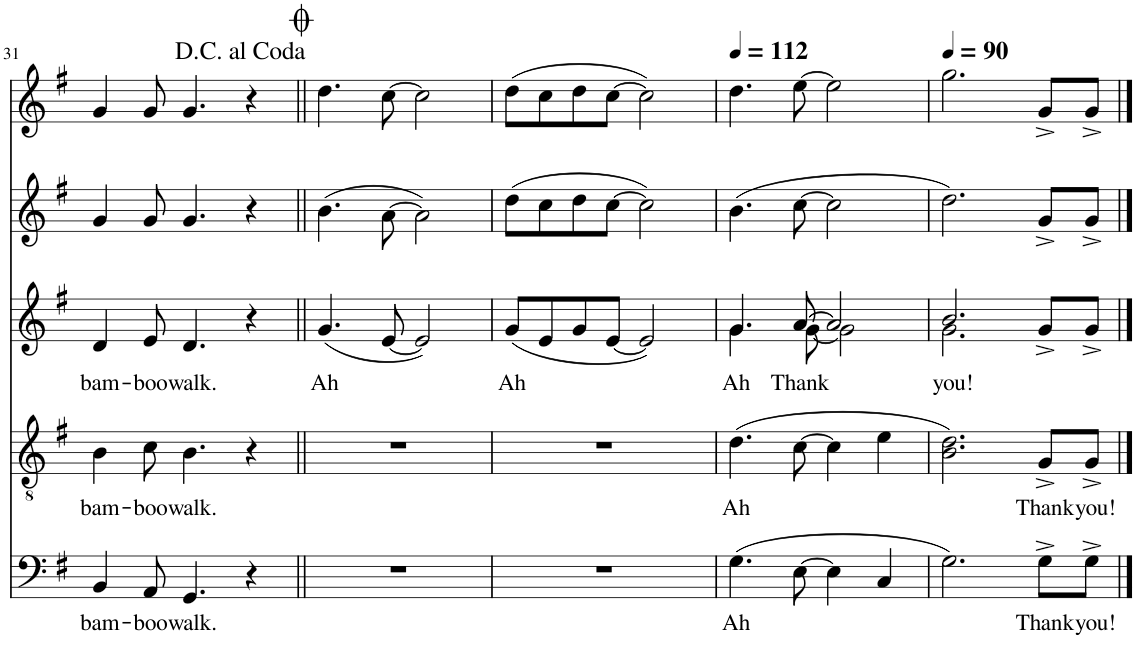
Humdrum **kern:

**kern	**text	**kern	**text	**kern	**text	**kern	**kern
*part5	*part5	*part4	*part4	*part3	*part3	*part2	*part1
*staff5	*staff5	*staff4	*staff4	*staff3	*staff3	*staff2	*staff1
*I"Bassi	*	*I"Tenori	*	*I"Contralti	*	*I"Soprani II	*I"Soprani I
!!LO:PB:g=z
*clefF4	*	*clefGv2	*	*clefG2	*	*clefG2	*clefG2
*k[f#]	*	*k[f#]	*	*k[f#]	*	*k[f#]	*k[f#]
*G:	*	*G:	*	*G:	*	*G:	*G:
*M4/4	*	*M4/4	*	*M4/4	*	*M4/4	*M4/4
*met(c)	*	*met(c)	*	*met(c)	*	*met(c)	*met(c)
=31	=31	=31	=31	=31	=31	=31	=31
!	!LO:LY:b	!	!LO:LY:b	!	!LO:LY:b	!	!
4BB/	bam-	4B\	bam-	4d/	bam-	4g/	4g/
!	!LO:LY:b	!	!LO:LY:b	!	!LO:LY:b	!	!
8AA/	-boo	8c\	-boo	8e/	-boo	8g/	8g/
!	!LO:LY:b	!	!LO:LY:b	!	!LO:LY:b	!	!
4.GG/	walk.	4.B\	walk.	4.d/	walk.	4.g/	4.g/
4r	.	4r	.	4r	.	4r	4r
=32||	=32||	=32||	=32||	=32||	=32||	=32||	=32||
!	!	!	!	!	!LO:LY:b	!	!
1r	.	1r	.	(4.g/	Ah	(4.b\	4.dd\
.	.	.	.	[8e/	.	[8a\	[8cc\
.	.	.	.	2e/])	.	2a\])	2cc\]
=33	=33	=33	=33	=33	=33	=33	=33
!	!	!	!	!	!LO:LY:b	!	!
1r	.	1r	.	(8g/L	Ah	(8dd\L	(8dd\L
.	.	.	.	8e/	.	8cc\	8cc\
.	.	.	.	8g/	.	8dd\	8dd\
.	.	.	.	[8e/J	.	[8cc\J	[8cc\J
.	.	.	.	2e/])	.	2cc\])	2cc\])
=34	=34	=34	=34	=34	=34	=34	=34
*	*	*	*	*	*	*	*MM112
!	!LO:LY:b	!	!LO:LY:b	!	!LO:LY:b	!	!
*	*	*	*	*^	*	*	*
(4.G\	Ah	(4.d\	Ah	4.g/	4.g\	Ah	(4.b\	4.dd\
!	!	!	!	!	!	!LO:LY:b	!	!
[8E\	.	[8c\	.	[8a/	[8g\	Thank	[8cc\	[8ee\
4E\]	.	4c\]	.	2a/]	2g\]	.	2cc\]	2ee\]
4C/	.	4e\	.	.	.	.	.	.
=35	=35	=35	=35	=35	=35	=35	=35	=35
*	*	*	*	*	*	*	*	*MM90
!	!	!	!	!	!	!LO:LY:b	!	!
2.G\)	.	2.B\ 2.d\)	.	2.b/	2.g\	you!	2.dd\)	2.gg\
!	!LO:LY:b	!	!LO:LY:b	!	!	!	!	!
8G^\L	Thank	8G^/L	Thank	8g^/L	4ryy	.	8g^/L	8g^/L
!	!LO:LY:b	!	!LO:LY:b	!	!	!	!	!
8G^\J	you!	8G^/J	you!	8g^/J	.	.	8g^/J	8g^/J
*	*	*	*	*v	*v	*	*	*
==	==	==	==	==	==	==	==
*-	*-	*-	*-	*-	*-	*-	*-
